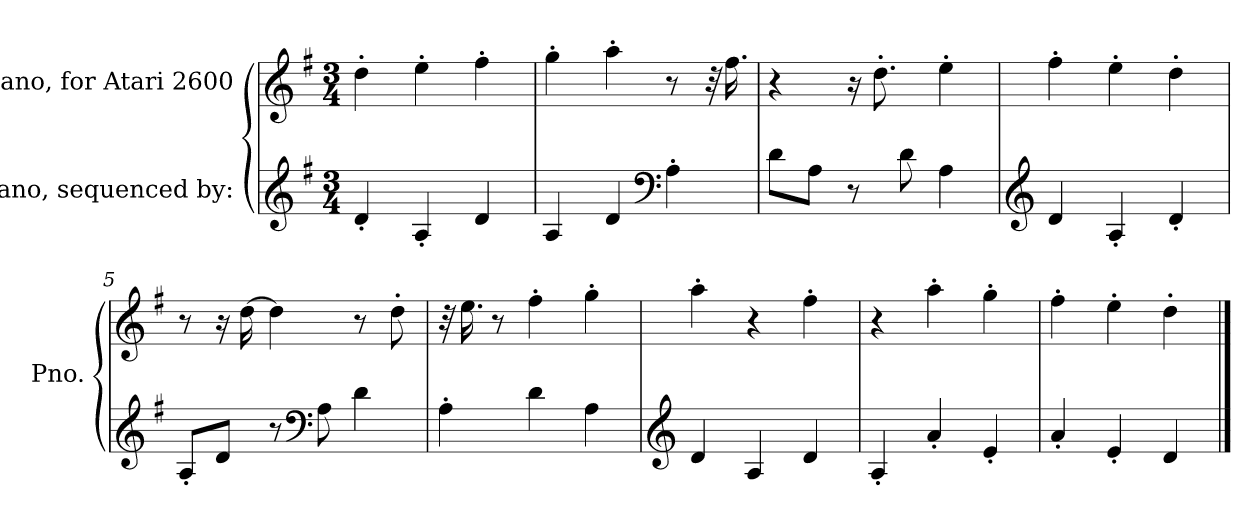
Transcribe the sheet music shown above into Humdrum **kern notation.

**kern	**kern
*part2	*part1
*staff2	*staff1
*I"Piano, sequenced by:	*I"Piano, for Atari 2600
*I'Pno.	*I'Pno.
*clefG2	*clefG2
*k[f#]	*k[f#]
*M3/4	*M3/4
*MM211	*MM211
=1	=1
4d'/	4dd'\
4A'/	4ee'\
4d/	4ff#'\
=2	=2
4A/	4gg'\
4d/	4aa'\
*clefF4	*
4A'\	8r
.	32r
.	16.ff#\
=3	=3
8d\L	4r
8A\J	.
8r	16r
.	8.dd'\
8d\	.
4A\	4ee'\
=4	=4
*clefG2	*
4d/	4ff#'\
4A'/	4ee'\
4d'/	4dd'\
=5	=5
8A'/L	8r
8d/J	16r
.	[16dd\
8r	4dd\]
*clefF4	*
8A\	.
4d\	8r
.	8dd'\
!!LO:LB:g=z
=6	=6
4A'\	32r
.	16.ee\
.	8r
4d\	4ff#'\
4A\	4gg'\
=7	=7
*clefG2	*
4d/	4aa'\
4A/	4r
4d/	4ff#'\
=8	=8
4A'/	4r
4a'/	4aa'\
4e'/	4gg'\
=9	=9
4a'/	4ff#'\
4e'/	4ee'\
4d/	4dd'\
==	==
*-	*-
